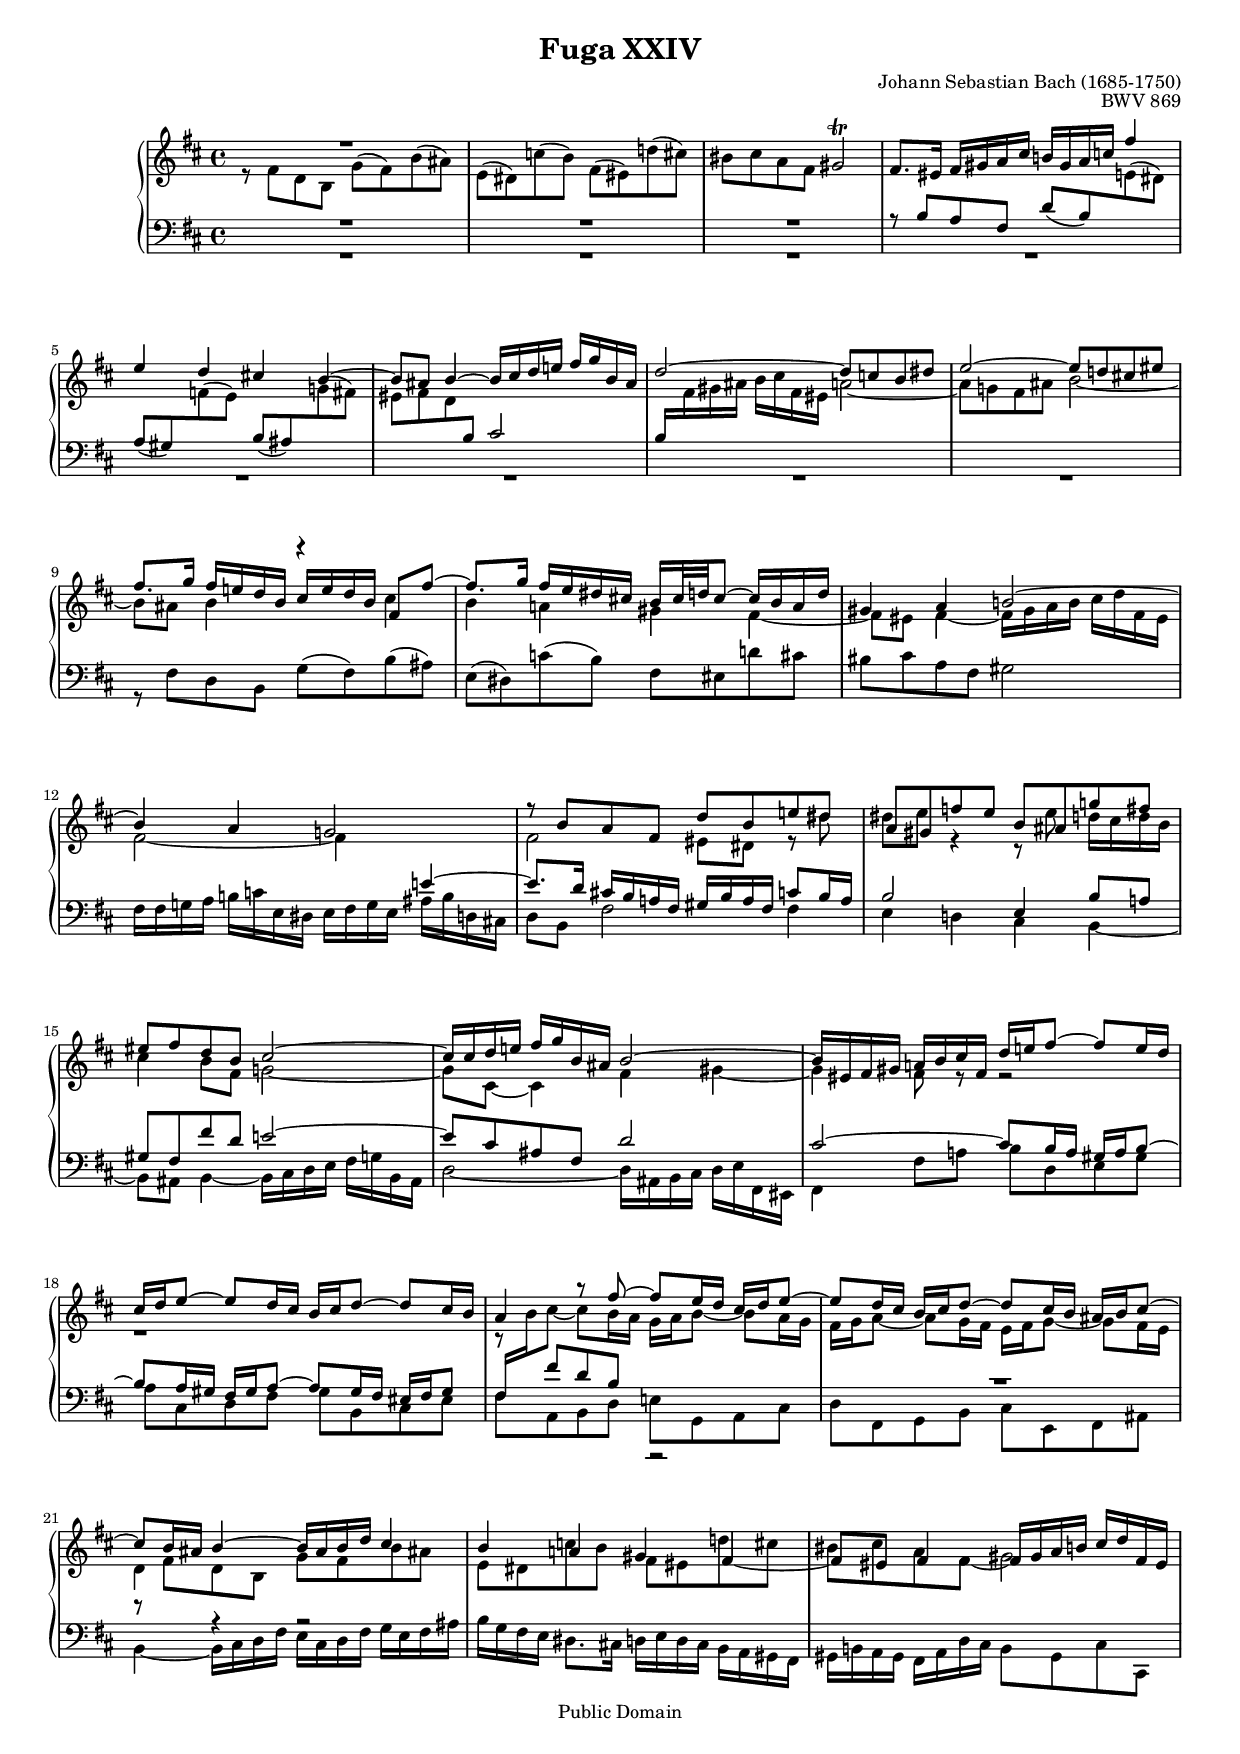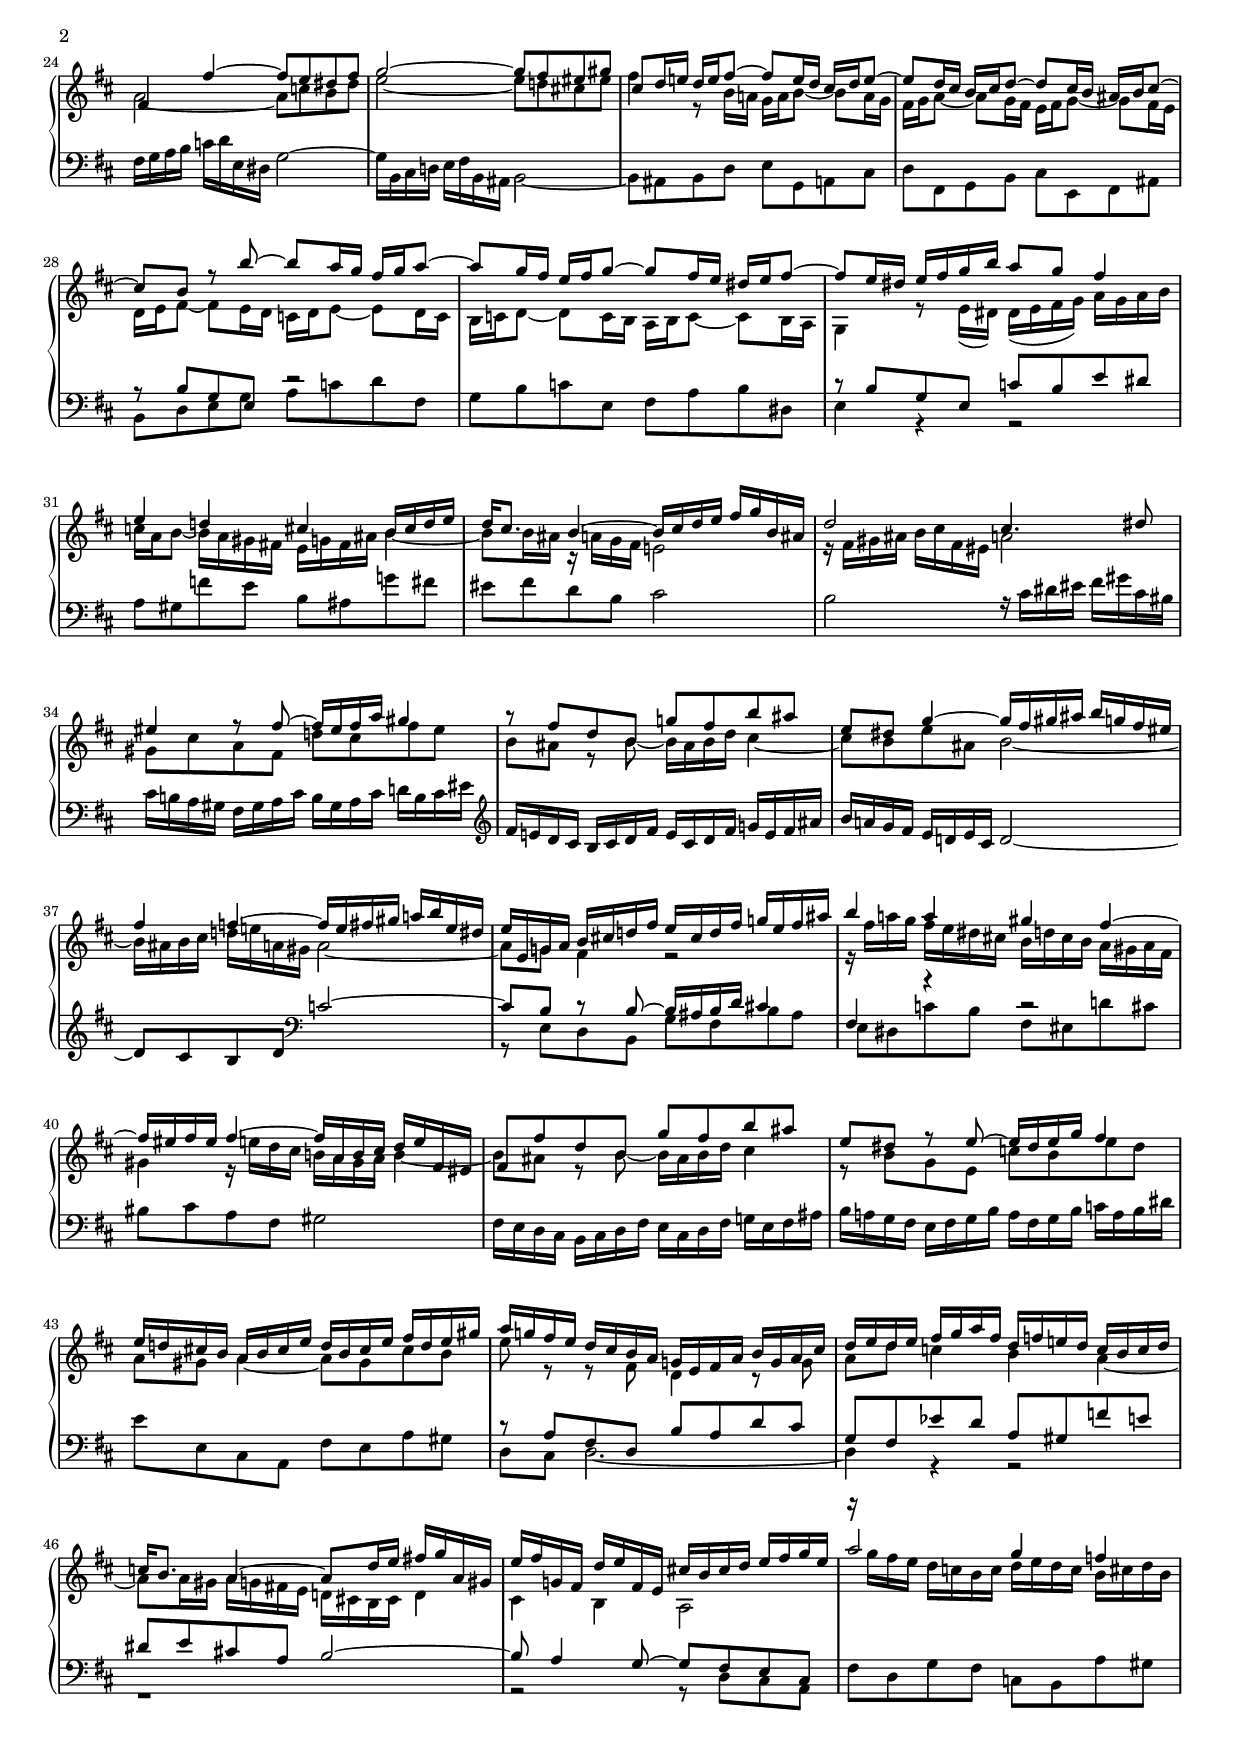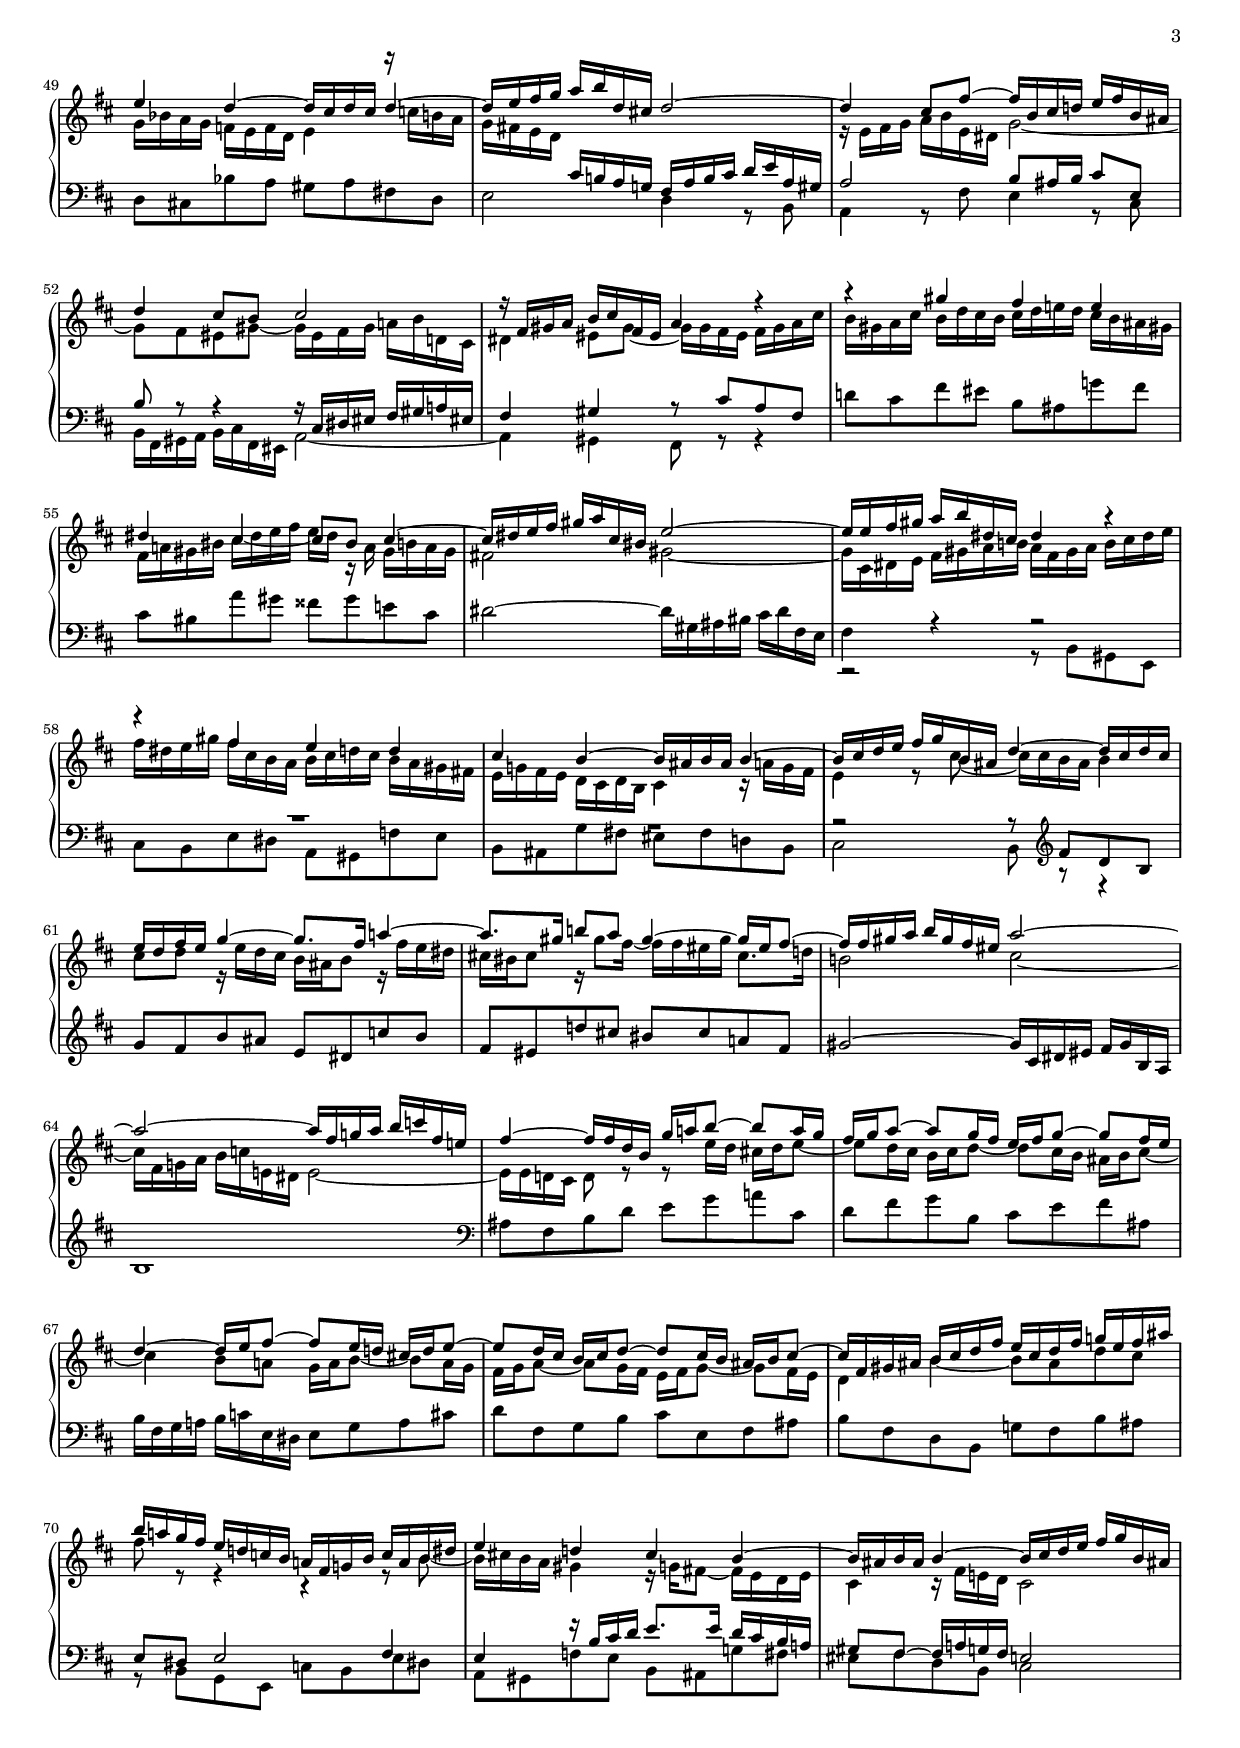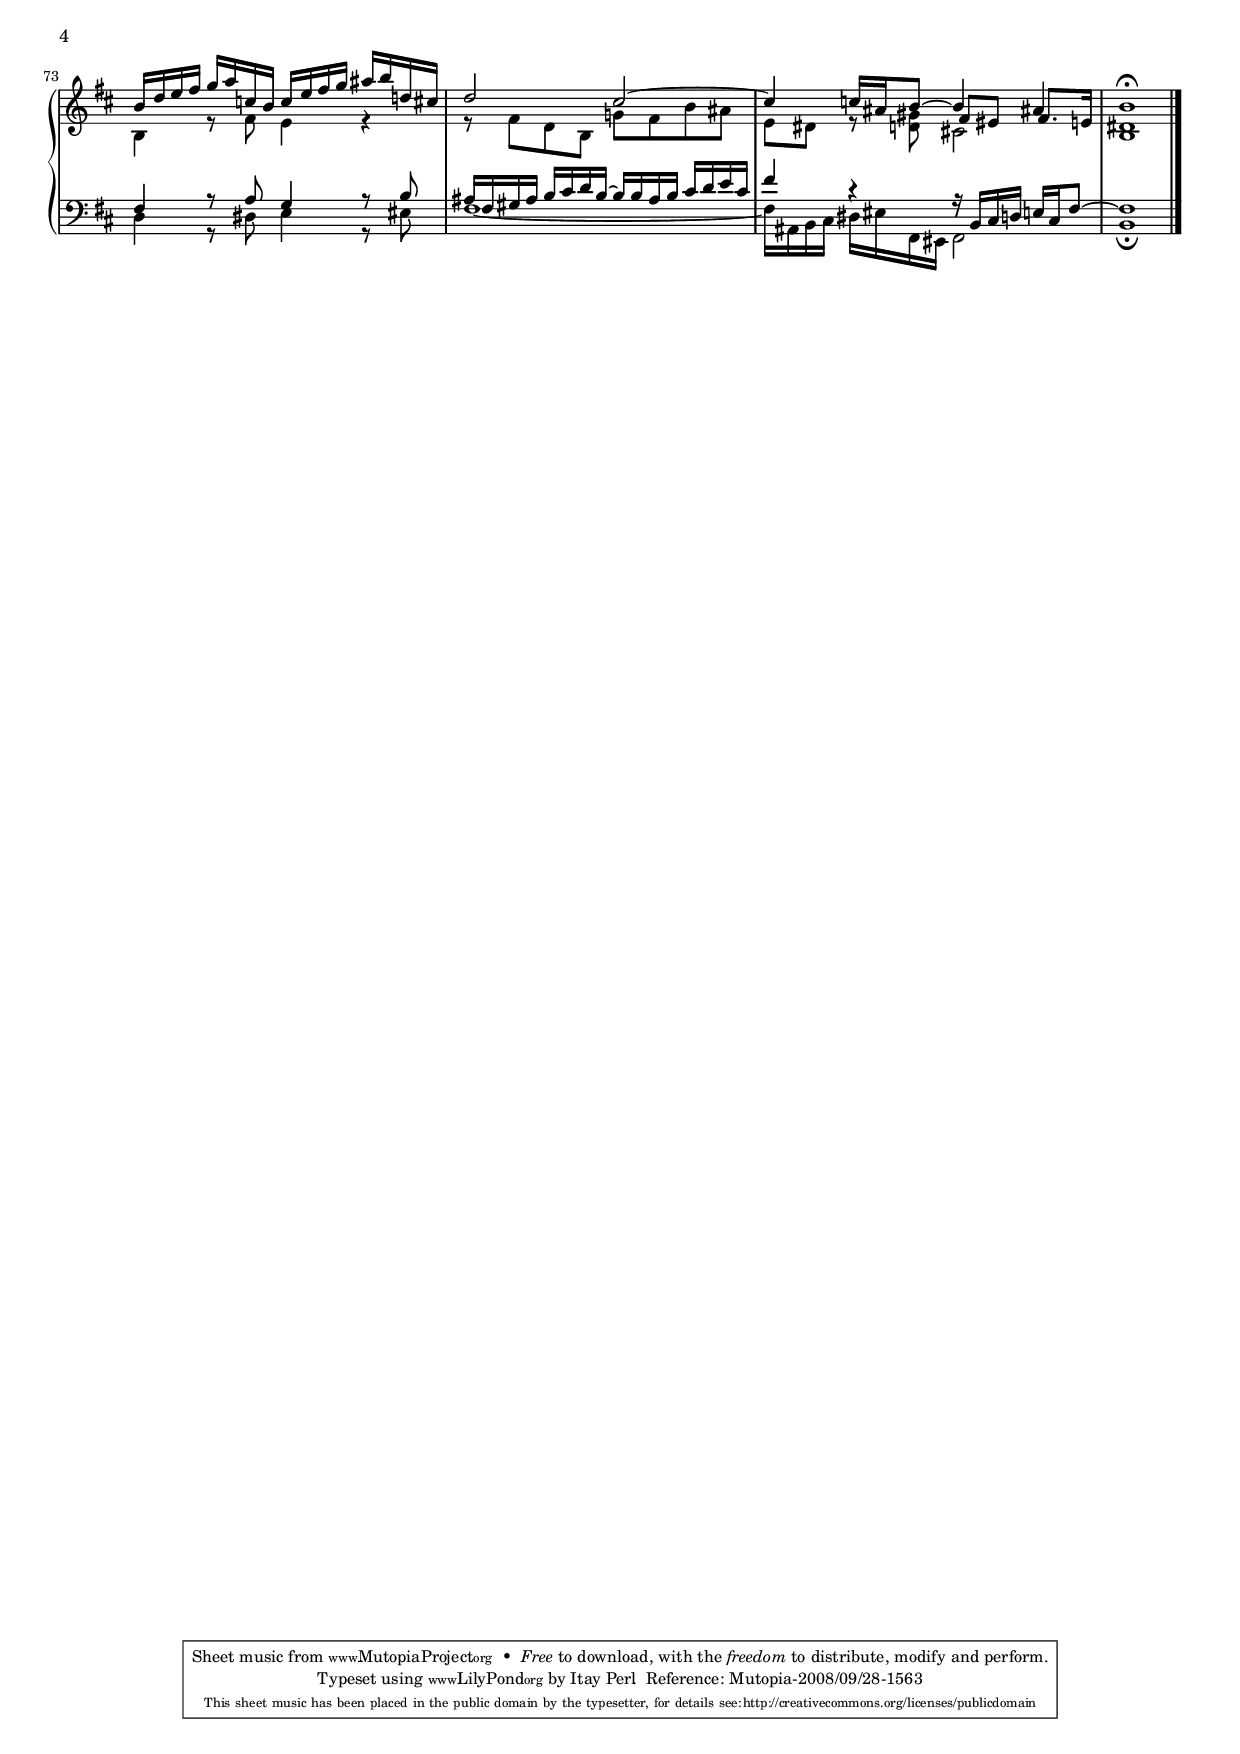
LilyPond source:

\version "2.11.60"
staffUp = {
	\change Staff = "RH"
	\stemDown
	\slurUp
	\tieDown
}

staffDown = {
	\change Staff = "LH"
	\stemUp
	\slurDown
	\tieUp
}

soprano = {
	\time 4/4
	\key b \minor
	\clef "treble"
	
	\relative c'' {
		R1 | s1*11 | 
		r8 b a fis d' b e dis |
		a gis f' e b 
		\once \override NoteColumn #'force-hshift = #0.7
		ais g' fis |
		eis fis d b cis2 ~ |%15
		cis16 cis d e fis g b, ais b2 ~ |
		b16 eis, fis gis a b cis fis, d' e fis8 ~ fis e16 d |
		cis d e8 ~ e d16 cis b cis d8 ~ d cis16 b |
		a4 r8 fis' ~ fis e16 d cis d e8 ~ |
		e d16 cis b cis d8 ~ d cis16 b ais b cis8 ~ |%20
		cis b16 ais b4 ~ b16 ais b d cis4 |
		b a gis \tieDown fis ~ |
		\override Beam #'positions = #'(1.8 . 1.5)
		fis8 eis 
		\revert Beam #'positions
		fis4 fis16 gis a b cis d fis, eis | 
		fis4 \tieUp fis' ~ fis8 e dis fis |
		g2 ~ g8 fis eis gis  | %25
		cis, d16 e d e fis8 ~ fis e16 d cis d e8 ~ |
		e d16 cis b cis d8 ~ d cis16 b ais b cis8 ~ |
		cis b r b' ~ b a16 g fis g a8 ~ |
		a g16 fis e fis g8 ~ g fis16 e dis e fis8 ~ |
		fis e16 dis e fis g b a8 g fis4 | %30
		e d cis b16 cis d e | 
		d cis8. b4 ~ b16 cis d e fis g b, ais | 
		d2 cis4. dis8 |
		eis4 r8 fis8 ~ fis16 eis fis a gis4 | 
		r8 fis d b g' fis b ais | %35
		e dis g4 ~ g16 fis gis ais b g fis eis |
		fis4 f ~ f16 e fis gis a b e, dis |
		e e, g a b cis d fis e cis d fis g e fis ais |
		b4 a gis fis ~ |
		fis16 eis fis eis fis4 ~ fis16 a, b cis d e fis, eis |%40
		fis8 fis' d b g' fis b ais |
		e dis r e ~ e16 dis e g fis4 |
		e16 d cis b a b cis e d b cis e fis d e gis |
		a g fis e d cis b a g e fis a b g a cis |
		d e d e fis g a fis d f e d c b c d | %45
		c b8. a4 ~ a8 d16 e fis g a, gis |
		e' fis g, fis d' e fis, e cis' b cis d e fis g e |
		a2 g4 f |
		e d ~ d16 cis d cis d4 ~ |
		d16 e fis g a b d, cis d2 ~ | %50
		d4 cis8 fis ~ fis16 b, cis d e fis b, ais |
		d4 cis8 b cis2 |
		r16 fis, gis a b cis fis, eis a4 r |
		r gis' fis e |
		dis 
		\once \override Tie #'staff-position = #1
		\tieDown cis ~ cis8 \tieUp bis cis4 ~ | %55
		cis16 dis e fis gis a cis, bis e2 ~ |
		e16 e fis gis a b dis, cis dis4 r |
		r fis  e d |
		cis b ~ b16 ais b ais b4 ~ |
		b16 cis d e fis g b, ais d4 ~ d16 cis d cis | %60
		e d fis e g4 ~ g8. fis16 a4 ~ |
		a8. gis16 b8 a gis4 ~ gis16 eis fis8 ~ |
		fis16 fis gis a b gis fis eis a2 ~ |
		a ~ a16 fis g a b c fis, e |
		fis4 ~ fis16 fis d b g' a b8 ~ b a16 g | %65
		fis g a8 ~ a g16 fis e fis g8 ~ g fis16 e | 
		d4 ~ d16 e fis8 ~ fis e16 d cis d e8 ~ |
		e8 d16 cis b cis d8 ~ d cis16 b ais b cis8 ~ |
		cis16 fis, gis ais b cis d fis e cis d fis g e fis ais |
		b a g fis e d c b a fis g b c a b dis | % 70
		e4 d cis b ~ |
		b16 ais b ais b4 ~ b16 cis d e fis g b, ais |
		b d e fis g a c, b c e fis g ais b d, cis |
		d2 cis2 ~ |
		cis4 c16 ais b8 ~ b4 ais! | 
		b1\fermata | \bar "|."
	}
}

alto = {
	\time 4/4
	\key b \minor
	\clef "treble"

	\relative c' {
		\slurUp
		\tieUp
		r8 fis d b g'( fis) b( ais) |
		e( dis) c'( b) fis( eis) d'( cis) |
		bis cis a fis \stemUp gis2^\trill |
		fis8. eis16 fis gis a cis b gis a c fis4 |
		e4 d cis b ~ | %5
		b8 ais b4 ~ b16 cis d e fis g b, ais | 
		d2 ~ d8 c b dis |
		e2 ~ e8 d cis eis |
		fis8. g16 fis e d b cis e d b fis8 fis' ~ |
		fis8. g16 fis e dis cis b[ cis32 d cis8] ~ cis16 b a d |%10
		gis,4 a 
		\once \override Tie #'staff-position = #2.5
		b2 ~ |
		b4 a g2 |
		\tieDown\stemDown fis2 eis8 dis r dis' |
		\override Beam #'positions = #'(-2.5 . -2.5)
		dis e 
		\revert Beam #'positions
		r4 r8 e d16 cis d b | 
		cis4 b8 fis g2 ~ | %15
		g8 cis, ~ cis4 fis gis ~ |
		gis fis8 r r2 |
		r1 |
		r8
		\staffDown fis d b r2 | 
		\once \override MultiMeasureRest #'staff-position = #4
		R1 | %20
		\staffUp r8 fis' d b g' fis b ais! |
		e dis c' b fis eis d' cis |
		bis cis a << {
		  \once \override Stem #'transparent = ##t % magic to get a cross-voice tie
		  \tieDown fis ~ s16 s8. s4
		} \\ {fis8 gis2} >> |
		a2 ~ a8 c b dis |
		e2 ~ e8 d cis eis | %25
		fis4 r8 b,16 a g a b8 ~ b a16 g|
		fis g a8 ~ a g16 fis e fis g8 ~ g fis16 e |
		d e fis8 ~ fis e16 d c d e8 ~ e d16 c |
		b c d8 ~ d c16 b a b c8 ~ c b16 a |
		g4 r8 e'16( dis) dis( e fis g) a g a b | %30
		c a b8 ~ b16 a gis fis e g fis ais b4 ~ |
		b8 b16 ais r16 a g fis e2 |
		r16 fis gis ais b cis fis, eis a2 |
		gis8 cis a fis d' cis fis eis |
		b ais r b ~ b16 ais b d cis4 ~ | %35
		cis8 b e ais, b2 ~ |
		b16 ais b cis d e a, gis a2 ~ |
		a8 g fis4 r2 |
		r16 fis' a g fis e dis cis b d cis b a gis a fis |
		gis4 r16 e' d cis b a gis a b4 ~ | %40
		b8 ais r  b ~ b16 ais b d cis4 |
		r8 b g e c' b e dis |
		a gis a4 ~ a8 gis cis b |
		e r r fis, d4 r8 g |
		a d c4 b a ~ | %45
		a8 a16 gis a g fis e d cis b cis d4 |
		cis b a2 |
		s1*3 | %50
		r16 e' fis g a b e, dis g2 ~| 
		g8 fis eis gis ~ gis16 eis fis gis a b d, cis |
		dis4 eis8 
		\once \override Tie #'staff-position = #-5
		gis ~ gis16 gis fis eis fis gis a cis |
		b gis a cis b d cis b cis d e d cis b ais gis |
		fis a gis bis cis dis e fis e dis r a gis b a gis | %55
		fis2 gis2 ~ |
		gis16 cis, dis e fis gis a b a fis gis a b cis dis e |
		fis dis e gis fis cis b a b cis d cis b a gis fis |
		e g fis e d cis d b cis4 r16 a' g fis |
		e4 r8 
		\once \override Tie #'staff-position = #-2
		cis' ~ cis16 
		cis b ais b4 | %60
		cis8 d r16 e d cis b ais b8 r16 fis' e dis |
		cis bis cis8 r16 gis'8 fis16 ~ fis fis eis gis cis,8. d16 |
		b2 cis2 ~ |
		cis16 fis, g a b c e, dis e2 ~ |
		e16 e d cis d8 r r e'16 d cis d e8 ~ | %65
		e8 d16 cis b cis d8 ~ d cis16 b ais b cis8 ~|
		cis4 b8 a g16 a b8 ~ b a16 g |
		fis g a8 ~ a g16 fis e fis g8 ~ g fis16 e |
		d4 b' ~ b8 ais d cis |
		fis8 r r4 r r8 b, ~ | %70
		b16 cis b a gis4 r16 g fis8 ~ fis16 e d e |
		cis4 r16 fis e d cis2 |
		b4 r8 fis' e4 r |
		r8 fis d b g' fis b ais |
		e dis r 
		\stemDown <gis d>8 \stemUp << \new Voice { \shiftOn fis[ eis] fis8.[ e16] } \\ { cis2 } >> | %75
		<< dis1 \\ b1 >> | \bar "|."
	}
}

tenore = {
	\time 4/4
	\key b \minor
	\clef "bass"
	
	\relative c {
		R1*3 |
		\slurDown
		r8 b' a fis d'( b) \staffUp e( dis) |
		\staffDown a( gis) \staffUp f'( e) \staffDown b( ais)  \staffUp g'( fis) | %5
		eis fis d \staffDown b cis2 |
		b16 \staffUp fis' gis ais b cis fis, eis a2 ~ |
		a8 g fis ais b2 ~ |
		b8 ais b4 r cis |
		b a gis fis ~ | %10
		fis8 eis fis4 ~ fis16 gis a b cis d fis, eis |
		fis2 ~ fis4 \staffDown e ~ |
		e8. d16 cis b a fis gis b a fis c'8 b16 a |
		b2 e,4 b'8 a |
		gis fis fis' d e2 ~ | %15
		e8 cis ais fis d'2 |
		cis2 ~ cis8 b16 a gis a b8 ~ |
		b8 a16 gis fis gis a8 ~ a gis16 fis eis fis gis8 |
		fis16 \staffUp b' 
		cis8 ~ cis b16 a g a b8 ~ b a16 g |
		fis g a8 ~ a g16 fis e fis g8 ~ g fis16 e | %20
		d4 \staffDown r r2 |
		s1*6 | 
		r8 b g e r2 |
		s1 |
		r8 b' g e c' b e dis | %30	
		\stemDown a gis f' e b ais g' fis |
		eis fis d b cis2 |
		b2 r16 cis dis eis fis gis cis, bis |
		cis b a gis fis gis a cis b gis a cis d b cis eis |
		\clef "treble" \stemUp fis e d cis b cis d fis e cis d fis g e fis ais | %35
		b a g fis e d e cis \tieDown d2 ~ |
		d8 cis b d \clef "bass" \tieUp c2 ~ |
		c8 b r b ~ b16 ais b d cis4 |
		fis, r r2 |
		s1*4 |
		r8 a fis d b' a d cis |
		g fis ees' d a gis f' e | %45
		dis e cis a b2 ~ |
		b8 a4 g8 ~ g fis e cis | 
		\staffUp r16 g''' fis e d c b c d e d c b cis d b |
		g bes a g f e f d e4 r16 c' b a |
		g fis e d \staffDown cis b a g fis a b cis d e a, gis | %50
		a2 b8 ais16 b cis8 e, |
		b' r r4 r16 cis, dis eis fis gis a eis! |
		fis4 gis r8 cis a fis |
		\stemDown d' cis fis eis b ais g' fis |
		cis bis a' gis fisis gis e cis | %55
		dis2 ~ dis16 gis, ais bis cis dis fis, e |
		fis4 r r2 |
		\once \override MultiMeasureRest #'staff-position = #4
		R1*2 |
		\override Rest #'staff-position = #4
		r2 r8 
		\revert Rest #'staff-position
		\clef "treble" \stemUp fis' d b | %60
		g' fis b ais e dis c' b |
		fis eis d' cis bis cis a fis |
		gis2 ~ gis16 cis, dis eis fis gis b, a |
		b1 |
		\clef "bass" \stemDown ais8 fis b d e g a cis, | %65
		d fis g b, cis e fis ais,|
		b16 fis g a b c e, dis e8 g a cis |
		d fis, g b cis e, fis ais |
		b fis d b g' fis b ais |
		\stemUp e dis e2 fis4 | %70
		e r16 b' cis d e8. e16 d cis b a |
		gis8 fis ~ fis16 a g fis e2 |
		fis4 r8 a g4 r8 b |
		ais16 fis gis ais b cis d b ~ b b ais b cis d e cis |
		fis4 r r16 b,, cis d e cis fis8 ~ | %75
		fis1 | \bar "|."
		 
	}
}

basso = {
	\time 4/4
	\key b \minor
	\clef "bass"
	
	\relative c {
		R1*8 |
		\slurUp
		r8 fis d b  g'( fis) b( ais) |
		e( dis) c'( b) fis eis d' cis | %10
		bis cis a fis gis2 |
		fis16 fis g a b c e, dis e fis g e ais b d, cis |
		d8 b fis'2 fis4 |
		e d cis b ~ |
		b8 ais b4 ~ b16 cis d e fis g b, ais | %15
		d2 ~ d16 ais b cis d e fis, eis |
		fis4 fis'8 a b d, e gis |
		a cis, d fis gis b, cis eis |
		fis a, b d e g, a cis |
		d fis, g b cis e, fis ais | %20
		b4 ~ b16 cis d fis e cis d fis g e fis ais |
		b g fis e dis8. cis16 d e d cis b a gis fis |
		gis b a gis fis a d cis b8 gis cis cis, |
		fis'16 g a b c d e, dis \tieUp g2 ~ |
		g16 b, cis d e fis b, ais \tieDown b2 ~ | %25
		b8 ais b d e g, a cis |
		d fis, g b cis e, fis ais |
		b d e g a c d fis, |
		g b c e, fis a b dis, |
		e4 r r2 | %30
		s1*7 |
		r8 e d b g' fis b ais |
		e dis c' b fis eis d' cis |
		bis cis a fis gis2 | %40
		fis16 e d cis b cis d fis e cis d fis g e fis ais |
		b a g fis e fis g b a fis g b c a b dis |
		e8 e, cis a fis' e a gis |
		d cis d2. ~ |
		d4 r r2 | %45
		r1 |
		r2 r8 d cis a |
		fis' d g fis c b a' gis |
		d cis bes' a gis a fis d |
		e2 d4 r8 b | %50
		a4 r8 fis' e4 r8 cis |
		b16 fis gis a b cis fis, eis a2 ~ |
		a4 gis fis8 r r4 |
		s1*3 |
		r2 r8 b gis e | 
		cis' b e dis a gis f' e |
		b ais g' fis eis fis d b |
		cis2 b8 r r4 | %60
		s1*9 |
		r8 b g e c' b e dis | %70
		a gis f' e b ais g' fis |
		eis fis d b cis2 |
		d4 r8 dis e4 r8 eis |
		fis1 ~ |
		fis16 ais, b cis dis eis fis, eis fis2 | %75
		b1_\fermata | \bar "|."
	}
}
% vim: ft=lilypond


#(set-global-staff-size 16)

\header {
	title = "Fuga XXIV"
	opus = "BWV 869"
	composer = "Johann Sebastian Bach (1685-1750)"
	
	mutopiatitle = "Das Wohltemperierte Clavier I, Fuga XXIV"
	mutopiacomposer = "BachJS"
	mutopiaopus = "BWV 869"
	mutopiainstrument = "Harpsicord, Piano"
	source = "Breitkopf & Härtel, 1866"

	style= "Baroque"
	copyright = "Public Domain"
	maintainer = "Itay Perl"
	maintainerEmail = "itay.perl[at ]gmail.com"
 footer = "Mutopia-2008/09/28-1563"
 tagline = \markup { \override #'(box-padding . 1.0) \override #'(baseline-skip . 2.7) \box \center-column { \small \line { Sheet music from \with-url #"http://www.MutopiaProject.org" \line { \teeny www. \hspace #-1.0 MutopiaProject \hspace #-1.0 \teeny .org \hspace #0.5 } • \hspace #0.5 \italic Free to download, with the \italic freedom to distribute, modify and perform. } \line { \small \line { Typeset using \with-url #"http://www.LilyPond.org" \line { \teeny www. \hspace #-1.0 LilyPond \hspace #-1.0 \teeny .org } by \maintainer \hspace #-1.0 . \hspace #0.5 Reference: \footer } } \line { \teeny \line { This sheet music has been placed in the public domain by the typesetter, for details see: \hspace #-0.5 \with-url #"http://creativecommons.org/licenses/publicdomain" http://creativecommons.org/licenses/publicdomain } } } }
}

\score {
		\new PianoStaff <<
			#(set-accidental-style 'piano)
			\set PianoStaff.connectArpeggios = ##t
			\new Staff = "RH" { << \soprano \\ \alto >> }
			\new Staff = "LH" { << \tenore \\ \basso >> }
		>>
		\midi {
		    % see http://lsr.dsi.unimi.it/LSR/Item?id=438
		    \context {
		  		\Staff
				\remove "Staff_performer"
			}
			\context {
			  \Voice
			  \consists "Staff_performer"
			}
		}
		\layout{}
}
